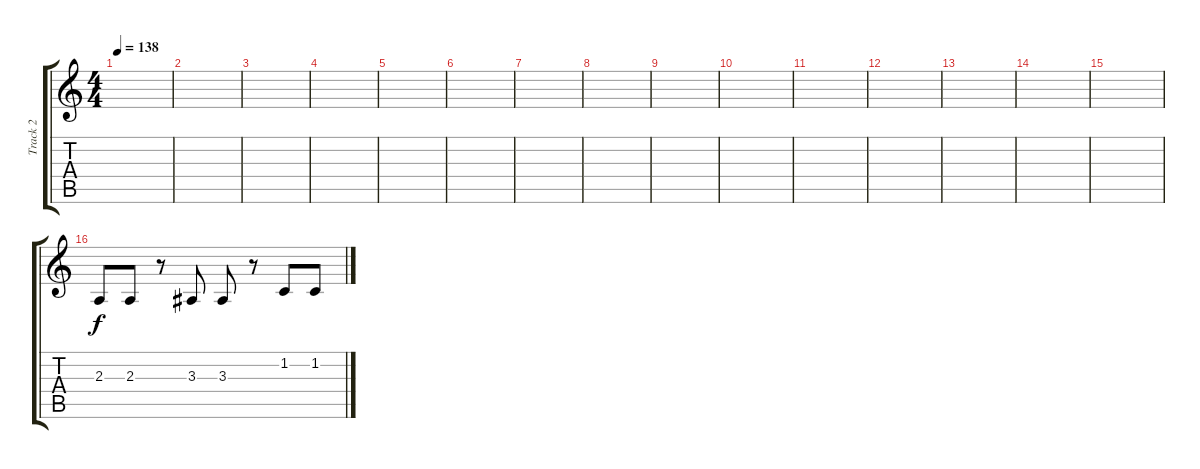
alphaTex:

\track ("Track 2" "Track 2") {instrument brasssection}
\staff {score tabs}
\tuning (E4 B3 G3 D3 A2 E2) {hide}
\ts (4 4)
\tempo 138
\clef g2
\ks c
|
|
|
|
|
|
|
|
|
|
|
|
|
|
|
2.3.8 2.3.8 r.8 3.3.8 3.3.8 r.8 1.2.8 1.2.8
